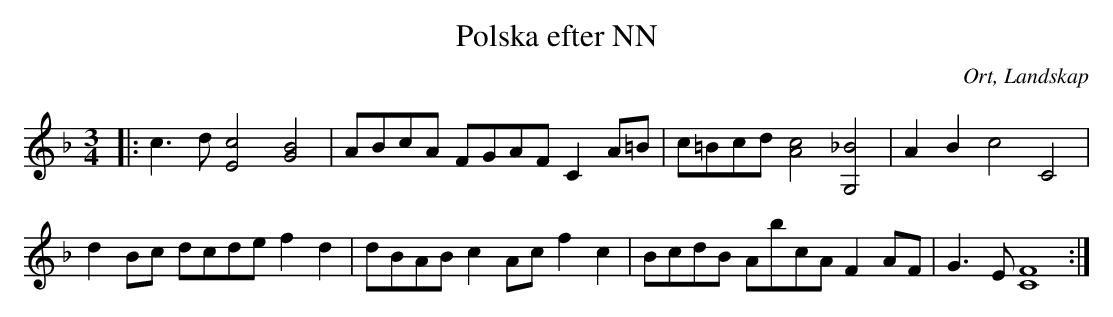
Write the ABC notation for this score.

X:1
T:Polska efter NN
O:Ort, Landskap
M:3/4
L:1/8
K:F
|: c2>d2 [E4c4] [G4B4]|ABcA FGAF C2A=B|c=Bcd [A4c4] [G,4_B4]|A2B2 c4 C4 |
d2Bc dcde f2d2|dBAB c2Ac f2c2|BcdB AbcA F2AF|G2>E2 [C8F8]:|
